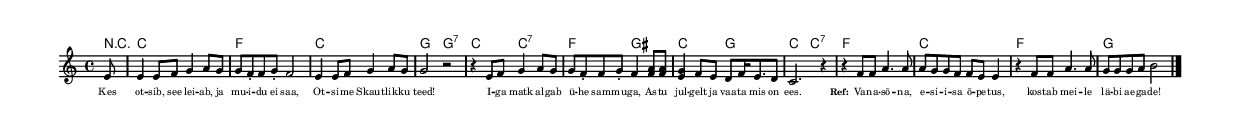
\header{
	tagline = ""
}

#(set-global-staff-size 10)

cfgSong = {
  \key c \major
  \time 4/4
}

cfgText = {
  \set fontSize = #-2
}

melody = {
  \cfgSong
  \relative c'{
    \partial 8
	e8 e4 e8 f8 g4 a8 g g f-. f8 g8-. f2
	e4 e8 f g4 a8 g g2 r2 
	r4 e8 f g4 a8 g g f-.f g-. f4 
	<f a>8 <f a> <e g>4 f8 e d f16 e8. d8 c2. r4
	r4 f8 f a4. a8 a g g f f e e4 
	r4 f8 f a4. a8 g g g a b2
		\bar "|."
  }
}

verseOne = \lyricmode {
  \cfgText
  %\set stanza = "1."
  Kes ot -- sib, see lei -- ab, ja mu -- i -- du ei saa,
  Ot -- si -- me Skaut -- lik -- ku teed!
  I -- ga matk al -- gab ü -- he sam -- mu -- ga,
  As -- tu jul -- gelt ja vaa -- ta mis on ees.
  
  \set stanza = "Ref:"
  Va -- na -- sõ -- na, e -- si -- i -- sa õ -- pe -- tus,
  kos -- tab mei -- le lä -- bi ae -- ga -- de!
}

songChords = \chordmode {
  r8 c1 f1 c1 g2 g2:7 c2 c2:7 f2 gis2 c g c c:7 
  f1 c f g
}

\score {
  {
    %\time 4/4
	  <<
	    \chords { \songChords }
	    { \melody }
	    \addlyrics { \verseOne }
	  >>
  }
  \layout {
    indent = #0
	%ragged-last = ##t
	\context {
			\Score
			\remove "Bar_number_engraver"
		}
  }
  \midi { }
}

\version "2.8.1"